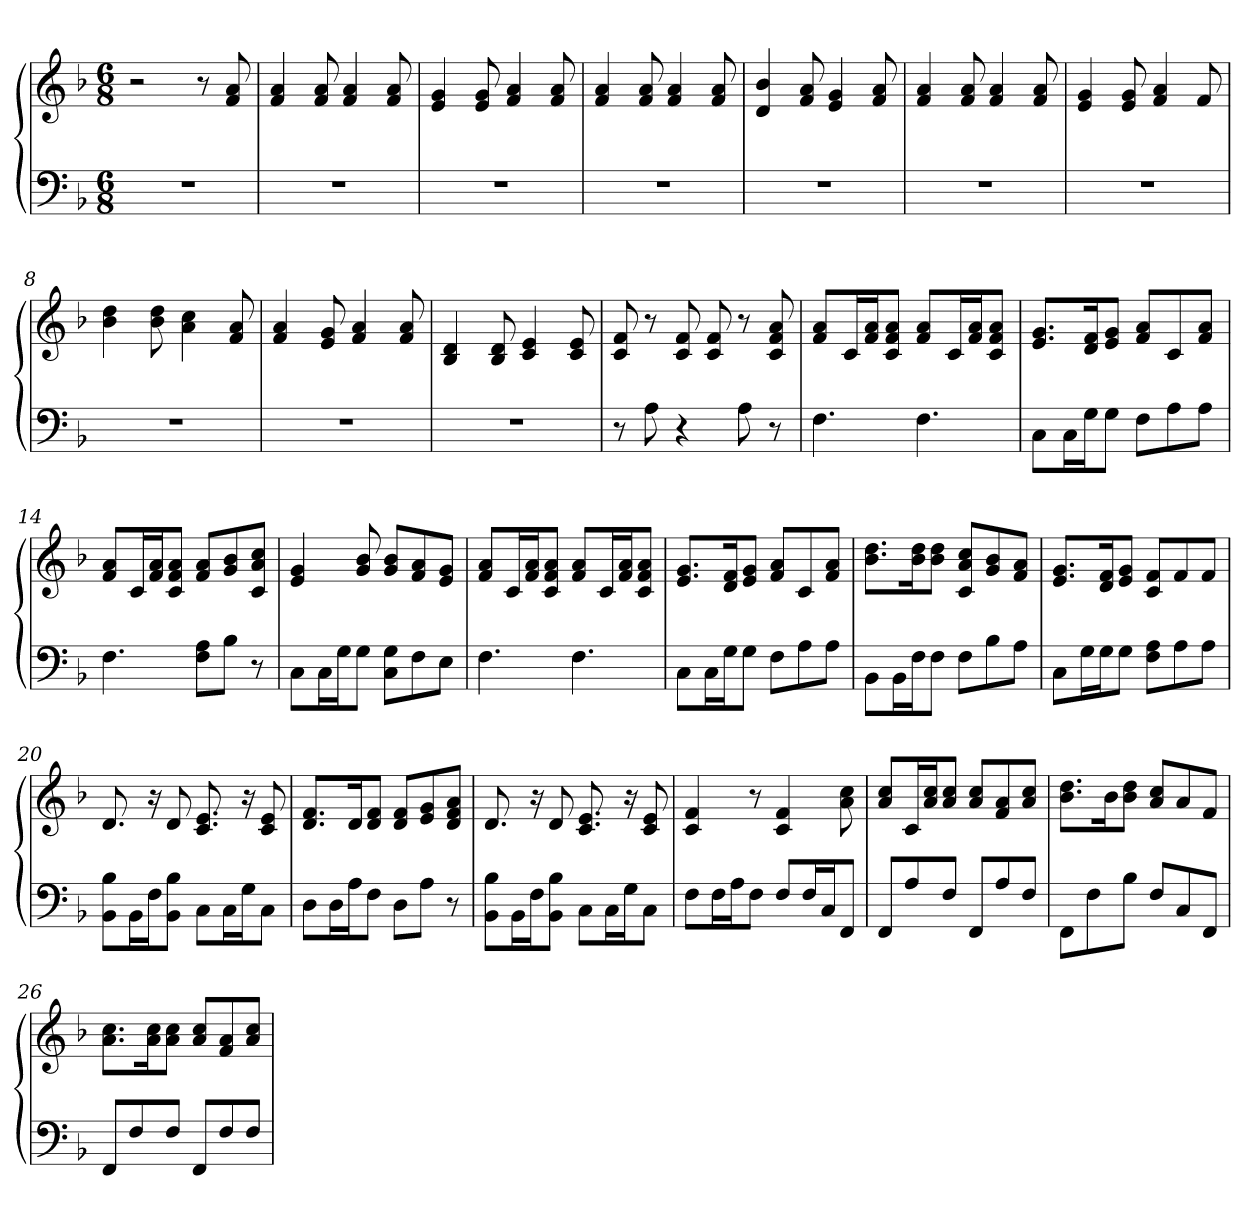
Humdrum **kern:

**kern	**kern	**dynam
*part1	*part1	*part1
*staff2	*staff1	*staff1/2
*clefF4	*clefG2	*
*k[b-]	*k[b-]	*
*M6/8	*M6/8	*
=1	=1	=1
2.r	2r	.
.	8r	.
!	!	!LO:DY:a
.	8f/ 8a/	M.M. = 68
=2	=2	=2
2.r	4f/ 4a/	.
.	8f/ 8a/	.
.	4f/ 4a/	.
.	8f/ 8a/	.
=3	=3	=3
2.r	4e/ 4g/	.
.	8e/ 8g/	.
.	4f/ 4a/	.
.	8f/ 8a/	.
=4	=4	=4
2.r	4f/ 4a/	.
.	8f/ 8a/	.
.	4f/ 4a/	.
.	8f/ 8a/	.
=5	=5	=5
2.r	4d/ 4b-/	.
.	8f/ 8a/	.
.	4e/ 4g/	.
.	8f/ 8a/	.
=6	=6	=6
2.r	4f/ 4a/	.
.	8f/ 8a/	.
.	4f/ 4a/	.
.	8f/ 8a/	.
=7	=7	=7
2.r	4e/ 4g/	.
.	8e/ 8g/	.
.	4f/ 4a/	.
.	8f/	.
=8	=8	=8
2.r	4b-\ 4dd\	.
.	8b-\ 8dd\	.
.	4a\ 4cc\	.
.	8f/ 8a/	.
=9	=9	=9
2.r	4f/ 4a/	.
.	8e/ 8g/	.
.	4f/ 4a/	.
.	8f/ 8a/	.
!!LO:LB:g=z
=10	=10	=10
2.r	4B-/ 4d/	.
.	8B-/ 8d/	.
.	4c/ 4e/	.
.	8c/ 8e/	.
=11	=11	=11
8r	8c/ 8f/	.
8A\	8r	.
4r	8c/ 8f/	.
.	8c/ 8f/	.
8A\	8r	.
8r	8c/ 8f/ 8a/	.
=12	=12	=12
4.F\	8f/ 8a/L	.
.	16c/L	.
.	16f/ 16a/J	.
.	8c/ 8f/ 8a/J	.
4.F\	8f/ 8a/L	.
.	16c/L	.
.	16f/ 16a/J	.
.	8c/ 8f/ 8a/J	.
=13	=13	=13
8C\L	8.e/ 8.g/L	.
16C\L	.	.
16G\J	16d/ 16f/k	.
8G\J	8e/ 8g/J	.
8F\L	8f/ 8a/L	.
8A\	8c/	.
8A\J	8f/ 8a/J	.
=14	=14	=14
4.F\	8f/ 8a/L	.
.	16c/L	.
.	16f/ 16a/J	.
.	8c/ 8f/ 8a/J	.
8F\ 8A\L	8f/ 8a/L	.
8B-\J	8g/ 8b-/	.
8r	8c/ 8a/ 8cc/J	.
=15	=15	=15
8C\L	4e/ 4g/	.
16C\L	.	.
16G\J	.	.
8G\J	8g/ 8b-/	.
8C\ 8G\L	8g/ 8b-/L	.
8F\	8f/ 8a/	.
8E\J	8e/ 8g/J	.
!!LO:LB:g=z
=16	=16	=16
4.F\	8f/ 8a/L	.
.	16c/L	.
.	16f/ 16a/J	.
.	8c/ 8f/ 8a/J	.
4.F\	8f/ 8a/L	.
.	16c/L	.
.	16f/ 16a/J	.
.	8c/ 8f/ 8a/J	.
=17	=17	=17
8C\L	8.e/ 8.g/L	.
16C\L	.	.
16G\J	16d/ 16f/k	.
8G\J	8e/ 8g/J	.
8F\L	8f/ 8a/L	.
8A\	8c/	.
8A\J	8f/ 8a/J	.
=18	=18	=18
8BB-\L	8.b-\ 8.dd\L	.
16BB-\L	.	.
16F\J	16b-\ 16dd\k	.
8F\J	8b-\ 8dd\J	.
8F\L	8c/ 8a/ 8cc/L	.
8B-\	8g/ 8b-/	.
8A\J	8f/ 8a/J	.
=19	=19	=19
8C\L	8.e/ 8.g/L	.
16G\L	.	.
16G\J	16d/ 16f/k	.
8G\J	8e/ 8g/J	.
8F\ 8A\L	8c/ 8f/L	.
8A\	8f/	.
8A\J	8f/J	.
=20	=20	=20
8BB-\ 8B-\L	8.d/	.
16BB-\L	.	.
16F\J	16r	.
8BB-\ 8B-\J	8d/	.
8C\L	8.c/ 8.e/	.
16C\L	.	.
16G\J	16r	.
8C\J	8c/ 8e/	.
=21	=21	=21
8D\L	8.d/ 8.f/L	.
16D\L	.	.
16A\J	16d/k	.
8F\J	8d/ 8f/J	.
8D\L	8d/ 8f/L	.
8A\J	8e/ 8g/	.
8r	8d/ 8f/ 8a/J	.
!!LO:LB:g=z
=22	=22	=22
8BB-\ 8B-\L	8.d/	.
16BB-\L	.	.
16F\J	16r	.
8BB-\ 8B-\J	8d/	.
8C\L	8.c/ 8.e/	.
16C\L	.	.
16G\J	16r	.
8C\J	8c/ 8e/	.
=23	=23	=23
8F\L	4c/ 4f/	.
16F\L	.	.
16A\J	.	.
8F\J	8r	.
8F/L	4c/ 4f/	.
16F/L	.	.
16C/J	.	.
8FF/J	8a\ 8cc\	.
=24	=24	=24
8FF/L	8a/ 8cc/L	.
8A/	16c/L	.
.	16a/ 16cc/J	.
8F/J	8a/ 8cc/J	.
8FF/L	8a/ 8cc/L	.
8A/	8f/ 8a/	.
8F/J	8a/ 8cc/J	.
=25	=25	=25
8FF\L	8.b-\ 8.dd\L	.
8F\	.	.
.	16b-\k	.
8B-\J	8b-\ 8dd\J	.
8F/L	8a/ 8cc/L	.
8C/	8a/	.
8FF/J	8f/J	.
=26	=26	=26
8FF/L	8.a\ 8.cc\L	.
8F/	.	.
.	16a\ 16cc\k	.
8F/J	8a\ 8cc\J	.
8FF/L	8a/ 8cc/L	.
8F/	8f/ 8a/	.
8F/J	8a/ 8cc/J	.
=	=	=
*-	*-	*-
